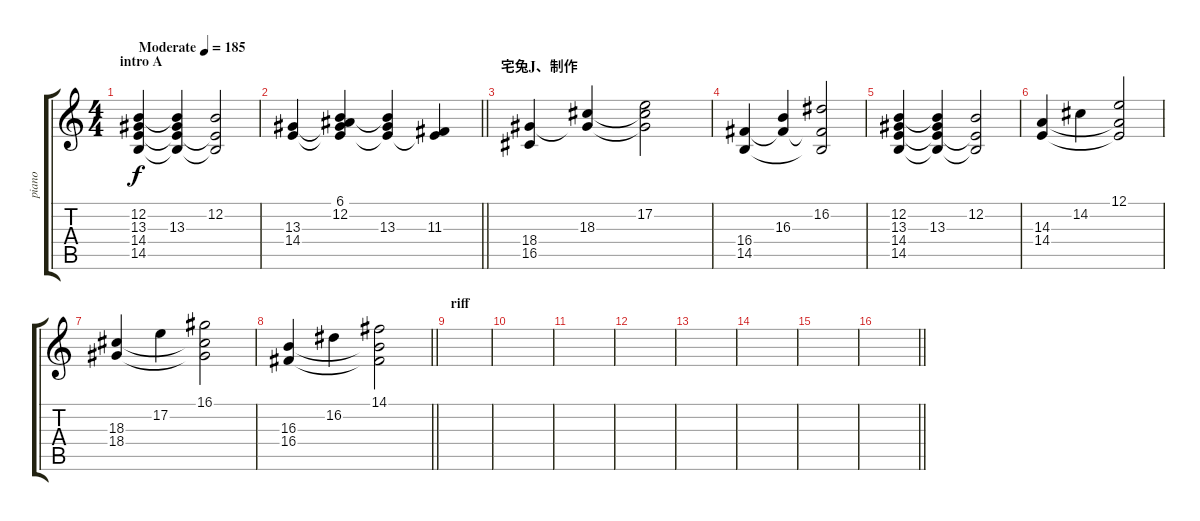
\track ("piano" "piano") {instrument acousticgrandpiano}
\staff {score tabs}
\tuning (E4 B3 G3 D3 A2 E2) {hide}
\ts (4 4)
\section ("" "intro A")
\tempo (185 "Moderate")
\clef g2
\ks c
(12.2 13.3 14.4 14.5).4{dy f instrument acousticgrandpiano} (12.2{t} 13.3 14.4{t} 14.5{t}).4 (12.2 14.4{t} 14.5{t}).2 |
\barLineRight lightlight
(13.3 14.4).4 (6.1 12.2 13.3{t} 14.4{t}).4 (12.2{t} 13.3 14.4{t}).4 (11.3 14.4{t}).4 |
\section ("" "宅兔J、制作")
(18.4 16.5).4 (18.3 18.4{t}).4 (17.2 18.3{t} 18.4{t}).2 |
(16.4 14.5).4 (16.3 16.4{t}).4 (16.2 16.4{t} 14.5{t}).2 |
(12.2 13.3 14.4 14.5).4 (12.2{t} 13.3 14.4{t} 14.5{t}).4 (12.2 14.4{t} 14.5{t}).2 |
(14.3 14.4).4 14.2.4 (12.1 14.3{t} 14.4{t}).2 |
(18.3 18.4).4 17.2.4 (16.1 18.3{t} 18.4{t}).2 |
\barLineRight lightlight
(16.3 16.4).4 16.2.4 (14.1 16.3{t} 16.4{t}).2 |
\section ("" "riff")
|
|
|
|
|
|
|
\barLineRight lightlight
